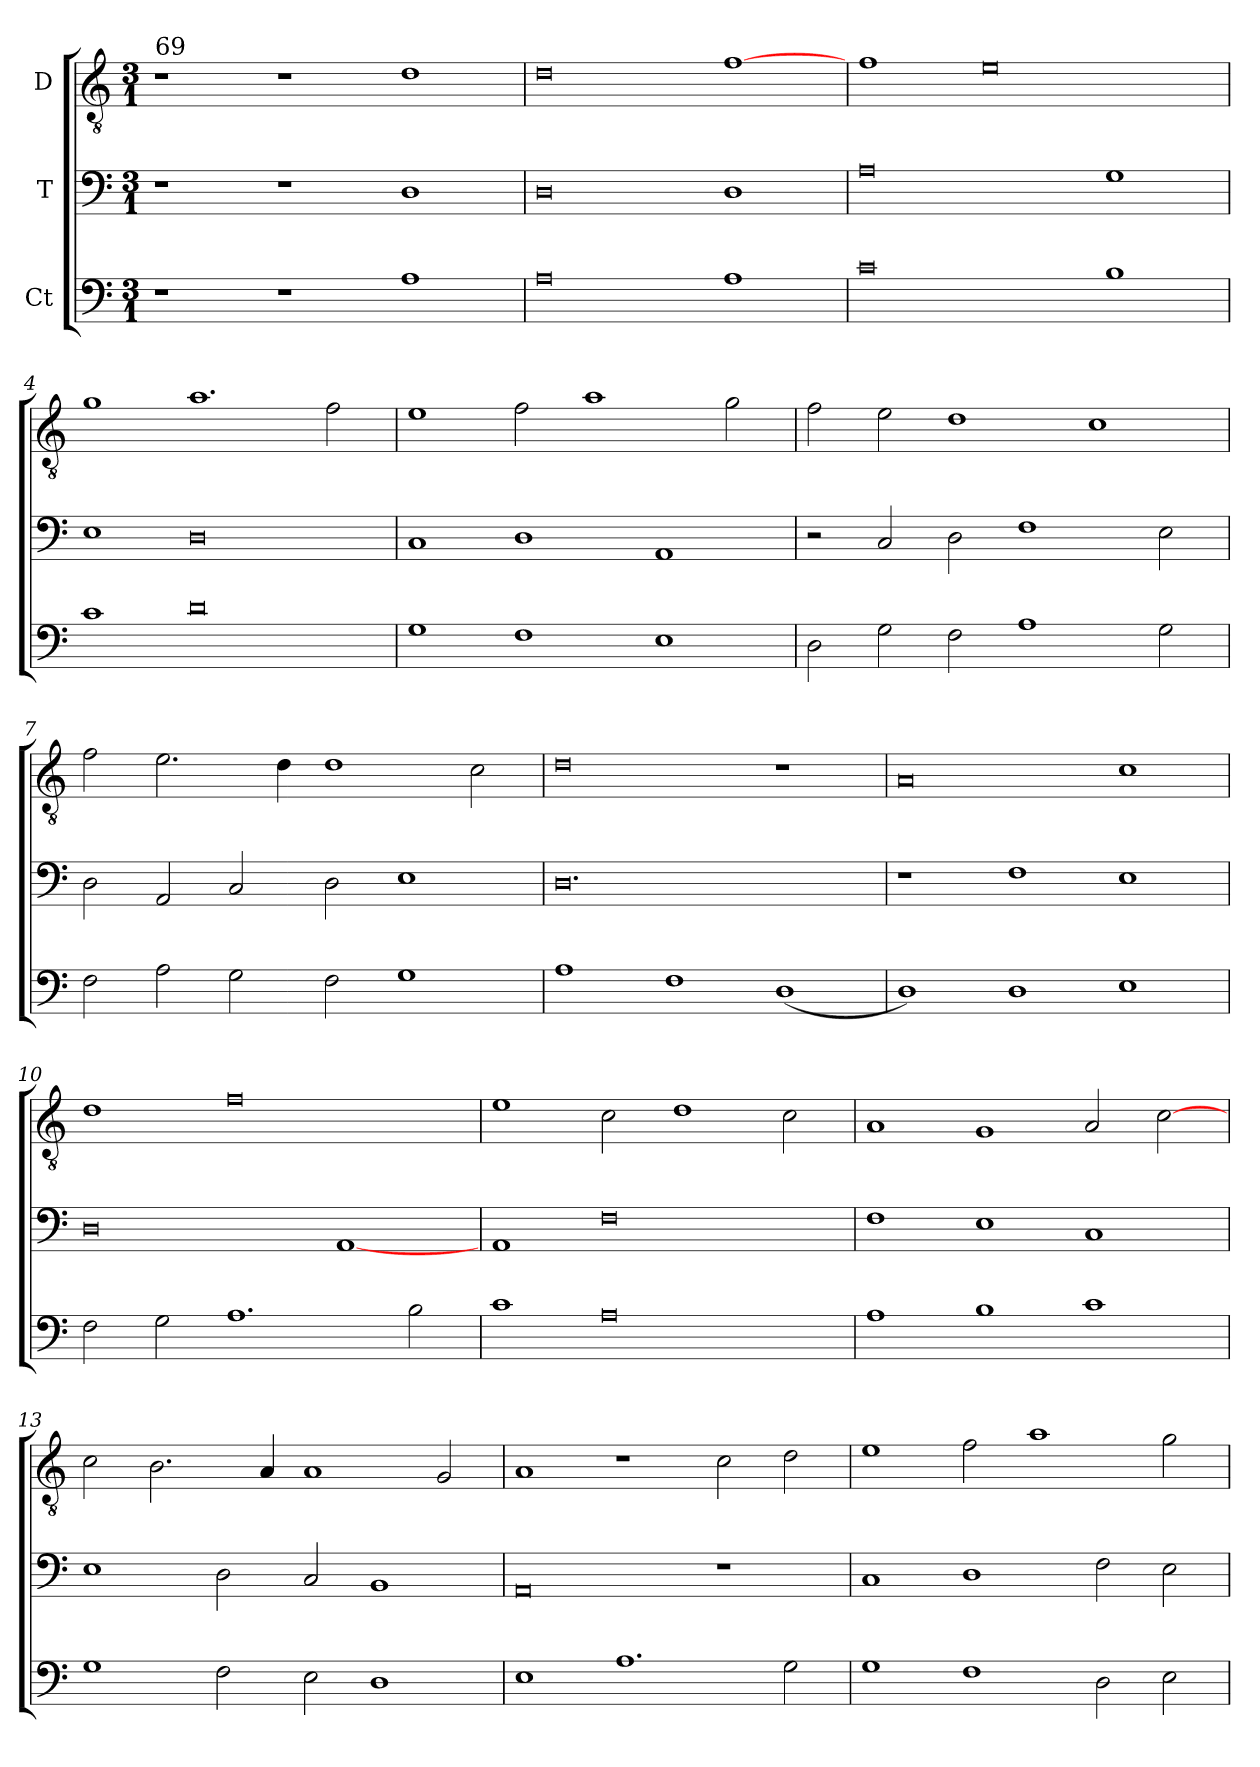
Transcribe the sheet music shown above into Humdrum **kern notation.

**kern	**kern	**kern
*part3	*part2	*part1
*staff3	*staff2	*staff1
*I"Ct	*I"T	*I"D
!!LO:PB:g=z
*clefF4	*clefF4	*clefGv2
*	*	*ITrd7c12
*k[]	*k[]	*k[]
*C:	*C:	*C:
*M3/1	*M3/1	*M3/1
=1	=1	=1
!	!	!LO:TX:a:t=69
1r	1r	1r
1r	1r	1r
1Ai\	1Di/	1Di\
=2	=2	=2
0Ai\	0Di/	0Di\
1Ai\	1Di/	[1Fi\
=3	=3	=3
0ci\	0Ai\	1Fi\
.	.	0Ei\
1Bi\	1Gi\	.
=4	=4	=4
1ci\	1Ei\	1Gi\
0di\	0Di/	1.Ai\
.	.	2Fi\
=5	=5	=5
1Gi\	1Ci/	1Ei\
1Fi\	1Di/	2Fi\
.	.	1Ai\
1Ei\	1AAi/	.
.	.	2Gi\
!!LO:LB:g=z
=6	=6	=6
2Di\	2r	2Fi\
2Gi\	2Ci/	2Ei\
2Fi\	2Di\	1Di\
1Ai\	1Fi\	.
.	.	1Ci\
2Gi\	2Ei\	.
=7	=7	=7
2Fi\	2Di\	2Fi\
2Ai\	2AAi/	2.Ei\
2Gi\	2Ci/	.
.	.	4Di\
2Fi\	2Di\	1Di\
1Gi\	1Ei\	.
.	.	2Ci\
=8	=8	=8
1Ai\	0.Di/	0Di\
1Fi\	.	.
(1Di/	.	1r
=9	=9	=9
1Di/)	1r	0AAi/
1Di/	1Fi\	.
1Ei\	1Ei\	1Ci\
=10	=10	=10
2Fi\	0Di/	1Di\
2Gi\	.	.
1.Ai\	.	0Fi\
.	[1AAi/	.
2Bi\	.	.
!!LO:LB:g=z
=11	=11	=11
1ci\	1AAi/	1Ei\
0Ai\	0Fi\	2Ci\
.	.	1Di\
.	.	2Ci\
=12	=12	=12
1Ai\	1Fi\	1AAi/
1Bi\	1Ei\	1GGi/
1ci\	1Ci/	2AAi/
.	.	[2Ci\
=13	=13	=13
1Gi\	1Ei\	2Ci\
.	.	2.BBi\
2Fi\	2Di\	.
.	.	4AAi/
2Ei\	2Ci/	1AAi/
1Di/	1BBi/	.
.	.	2GGi/
=14	=14	=14
1Ei\	0AAi/	1AAi/
1.Ai\	.	1r
.	1r	2Ci\
2Gi\	.	2Di\
=15	=15	=15
1Gi\	1Ci/	1Ei\
1Fi\	1Di/	2Fi\
.	.	1Ai\
2Di\	2Fi\	.
2Ei\	2Ei\	2Gi\
=	=	=
*-	*-	*-
